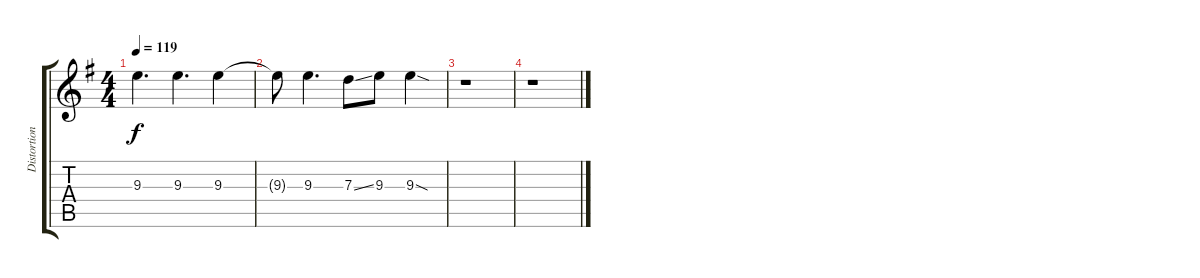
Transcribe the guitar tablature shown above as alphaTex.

\track ("Distortion 5" "Distortion") {instrument distortionguitar}
\staff {score tabs}
\tuning (E4 B3 G3 D3 A2 E2) {hide}
\ts (4 4)
\tempo 119
\clef g2
\ks g
9.3.4{d dy f} 9.3.4{d} 9.3.4 |
9.3{t}.8 9.3.4{d} 7.3{ss}.8 9.3.8 9.3{sod}.4 |
r.1 |
r.1
